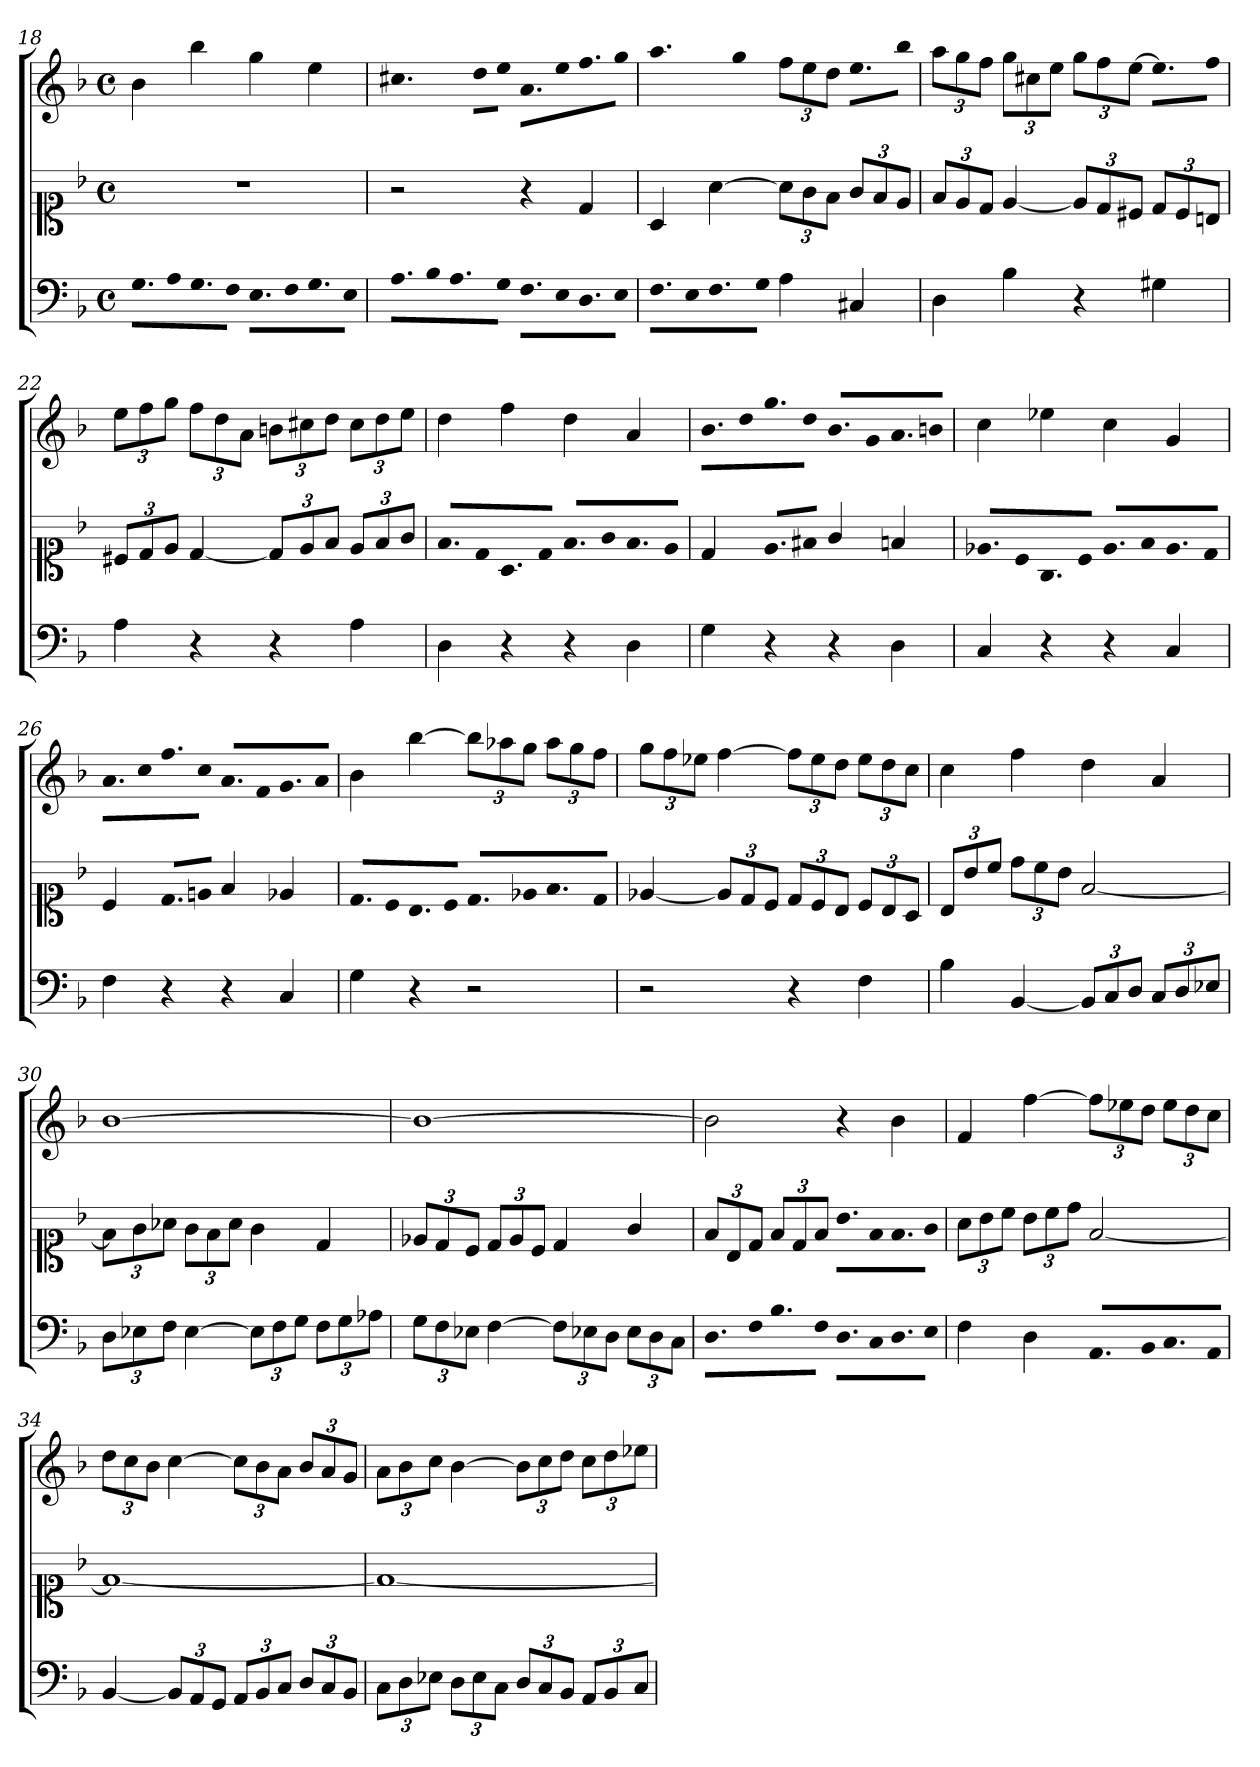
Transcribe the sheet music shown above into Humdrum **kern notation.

**kern	**kern	**kern
*part1	*part1	*part1
*staff3	*staff2	*staff1
*clefF4	*clefC1	*clefG2
*k[b-]	*k[b-]	*k[b-]
*d:	*d:	*d:
*M2/2	*M2/2	*M2/2
*met(c)	*met(c)	*met(c)
*Xtuplet	*	*
=18	=18	=18
!LO:N:vis=8.	!	!
6GL	1r	4b-
!LO:N:vis=16	!	!
12AK	.	.
!LO:N:vis=8.	!	!
6G	.	4bb-
!LO:N:vis=16	!	!
12FJk	.	.
!LO:N:vis=8.	!	!
6EL	.	4gg
!LO:N:vis=16	!	!
12FK	.	.
!LO:N:vis=8.	!	!
6G	.	4ee
!LO:N:vis=16	!	!
12EJk	.	.
=19	=19	=19
!LO:N:vis=8.	!	!
*	*	*Xtuplet
!	!	!LO:N:vis=4.
6AL	2r	3cc#X
!LO:N:vis=16	!	!
12B-K	.	.
!LO:N:vis=8.	!	!
6A	.	.
!	!	!LO:N:vis=16
.	.	12ddLL
!LO:N:vis=16	!	!LO:N:vis=16
12GJk	.	12eeJJ
!LO:N:vis=8.	!	!LO:N:vis=8.
6FL	4r	6aL
!LO:N:vis=16	!	!LO:N:vis=16
12EK	.	12eeK
!LO:N:vis=8.	!	!LO:N:vis=8.
6D	4d	6ff
!LO:N:vis=16	!	!LO:N:vis=16
12EJk	.	12ggJk
=20	=20	=20
!LO:N:vis=8.	!	!LO:N:vis=4.
6FL	4A	3aa
!LO:N:vis=16	!	!
12EK	.	.
!LO:N:vis=8.	!	!
6F	[4a	.
!	!	!LO:N:vis=8
.	.	6gg
!LO:N:vis=16	!	!
12GJk	.	.
*	*Xbrackettup	*tuplet
*	*	*Xbrackettup
4A	12aL]	12ffL
.	12g	12ee
.	12fJ	12ddJ
*	*	*Xtuplet
!	!	!LO:N:vis=8.
4C#X	12gL	6eeL
.	12f	.
!	!	!LO:N:vis=16
.	12eJ	12bb-Jk
=21	=21	=21
*	*	*tuplet
4D	12fL	12aaL
.	12e	12gg
.	12dJ	12ffJ
4B-	[4e	12ggL
.	.	12cc#X
.	.	12eeJ
4r	12eL]	12ggL
.	12d	12ff
.	12c#XJ	[12eeJ
*	*	*Xtuplet
!	!	!LO:N:vis=8.
4G#X	12dL	6eeL]
.	12c#	.
!	!	!LO:N:vis=16
.	12BnJ	12ffJk
=22	=22	=22
*	*	*tuplet
4A	12c#XL	12eeL
.	12d	12ff
.	12eJ	12ggJ
4r	[4d	12ffL
.	.	12dd
.	.	12aJ
4r	12dL]	12bnL
.	12e	12cc#X
.	12fJ	12ddJ
4A	12eL	12cc#L
.	12f	12dd
.	12gJ	12eeJ
=23	=23	=23
*	*Xtuplet	*
!	!LO:N:vis=8.	!
4D	6fL	4dd
!	!LO:N:vis=16	!
.	12dK	.
!	!LO:N:vis=8.	!
4r	6A	4ff
!	!LO:N:vis=16	!
.	12dJk	.
!	!LO:N:vis=8.	!
4r	6fL	4dd
!	!LO:N:vis=16	!
.	12gK	.
!	!LO:N:vis=8.	!
4D	6f	4a
!	!LO:N:vis=16	!
.	12eJk	.
=24	=24	=24
*	*	*Xtuplet
!	!	!LO:N:vis=8.
4G	4d	6b-L
!	!	!LO:N:vis=16
.	.	12ddK
!	!LO:N:vis=8.	!LO:N:vis=8.
4r	6eL	6gg
!	!LO:N:vis=16	!LO:N:vis=16
.	12f#XJk	12ddJk
!	!	!LO:N:vis=8.
4r	4g/	6b-L
!	!	!LO:N:vis=16
.	.	12gK
!	!	!LO:N:vis=8.
4D	4fn	6a
!	!	!LO:N:vis=16
.	.	12bnJk
=25	=25	=25
!	!LO:N:vis=8.	!
4C	6e-XL	4cc
!	!LO:N:vis=16	!
.	12cK	.
!	!LO:N:vis=8.	!
4r	6G	4ee-X
!	!LO:N:vis=16	!
.	12cJk	.
!	!LO:N:vis=8.	!
4r	6e-L	4cc
!	!LO:N:vis=16	!
.	12fK	.
!	!LO:N:vis=8.	!
4C	6e-	4g
!	!LO:N:vis=16	!
.	12dJk	.
=26	=26	=26
!	!	!LO:N:vis=8.
4F	4c	6aL
!	!	!LO:N:vis=16
.	.	12ccK
!	!LO:N:vis=8.	!LO:N:vis=8.
4r	6dL	6ff
!	!LO:N:vis=16	!LO:N:vis=16
.	12enJk	12ccJk
!	!	!LO:N:vis=8.
4r	4f	6aL
!	!	!LO:N:vis=16
.	.	12fK
!	!	!LO:N:vis=8.
4C	4e-X	6g
!	!	!LO:N:vis=16
.	.	12aJk
=27	=27	=27
!	!LO:N:vis=8.	!
4G	6dL	4b-
!	!LO:N:vis=16	!
.	12cK	.
!	!LO:N:vis=8.	!
4r	6B-	[4bb-
!	!LO:N:vis=16	!
.	12cJk	.
!	!LO:N:vis=8.	!
*	*	*tuplet
2r	6dL	12bb-L]
.	.	12aa-X
!	!LO:N:vis=16	!
.	12e-XK	12ggJ
!	!LO:N:vis=8.	!
.	6f	12aa-L
.	.	12gg
!	!LO:N:vis=16	!
.	12dJk	12ffJ
=28	=28	=28
2r	[4e-X	12ggL
.	.	12ff
.	.	12ee-XJ
*	*tuplet	*
.	12e-L]	[4ff
.	12d	.
.	12cJ	.
4r	12dL	12ffL]
.	12c	12ee-
.	12B-J	12ddJ
4F	12cL	12ee-L
.	12B-	12dd
.	12AJ	12ccJ
=29	=29	=29
4B-	12B-L	4cc
.	12b-	.
.	12ccJ	.
[4BB-	12ddL	4ff
.	12cc	.
.	12b-J	.
*tuplet	*	*
*Xbrackettup	*	*
12BB-L]	[2f	4dd
12C	.	.
12DJ	.	.
12C/L	.	4a
12D/	.	.
12E-X/J	.	.
=30	=30	=30
12DL	12fL]	[1b-
12E-X	12g	.
12FJ	12a-XJ	.
[4E-	12gL	.
.	12f	.
.	12a-J	.
12E-L]	4g	.
12F	.	.
12GJ	.	.
12FL	4d	.
12G	.	.
12A-XJ	.	.
=31	=31	=31
12GL	12e-XL	1b-_
12F	12d	.
12E-XJ	12cJ	.
[4F	12dL	.
.	12e-	.
.	12cJ	.
12FL]	4d	.
12E-X	.	.
12DJ	.	.
12E-L	4g/	.
12D	.	.
12CJ	.	.
=32	=32	=32
*Xtuplet	*	*
!LO:N:vis=8.	!	!
6DL	12fL	2b-]
.	12B-	.
!LO:N:vis=16	!	!
12FK	12dJ	.
!LO:N:vis=8.	!	!
6B-	12fL	.
.	12d	.
!LO:N:vis=16	!	!
12FJk	12fJ	.
!LO:N:vis=8.	!	!
*	*Xtuplet	*
!	!LO:N:vis=8.	!
6DL	6b-L	4r
!LO:N:vis=16	!LO:N:vis=16	!
12CK	12fK	.
!LO:N:vis=8.	!LO:N:vis=8.	!
6D	6f	4b-
!LO:N:vis=16	!LO:N:vis=16	!
12EJk	12gJk	.
=33	=33	=33
*	*tuplet	*
4F	12aL	4f
.	12b-	.
.	12ccJ	.
4D	12b-L	[4ff
.	12cc	.
.	12ddJ	.
!LO:N:vis=8.	!	!
6AAL	[2f	12ffL]
.	.	12ee-X
!LO:N:vis=16	!	!
12BB-K	.	12ddJ
!LO:N:vis=8.	!	!
6C	.	12ee-L
.	.	12dd
!LO:N:vis=16	!	!
12AAJk	.	12ccJ
=34	=34	=34
[4BB-	1f_	12ddL
.	.	12cc
.	.	12b-J
*tuplet	*	*
12BB-L]	.	[4cc
12AA	.	.
12GGJ	.	.
12AAL	.	12ccL]
12BB-	.	12b-
12CJ	.	12aJ
12DL	.	12b-L
12C	.	12a
12BB-J	.	12gJ
=35	=35	=35
12CL	1f_	12aL
12D	.	12b-
12E-XJ	.	12ccJ
12DL	.	[4b-
12E-	.	.
12CJ	.	.
12DL	.	12b-L]
12C	.	12cc
12BB-J	.	12ddJ
12AAL	.	12ccL
12BB-	.	12dd
12CJ	.	12ee-XJ
=	=	=
*-	*-	*-
